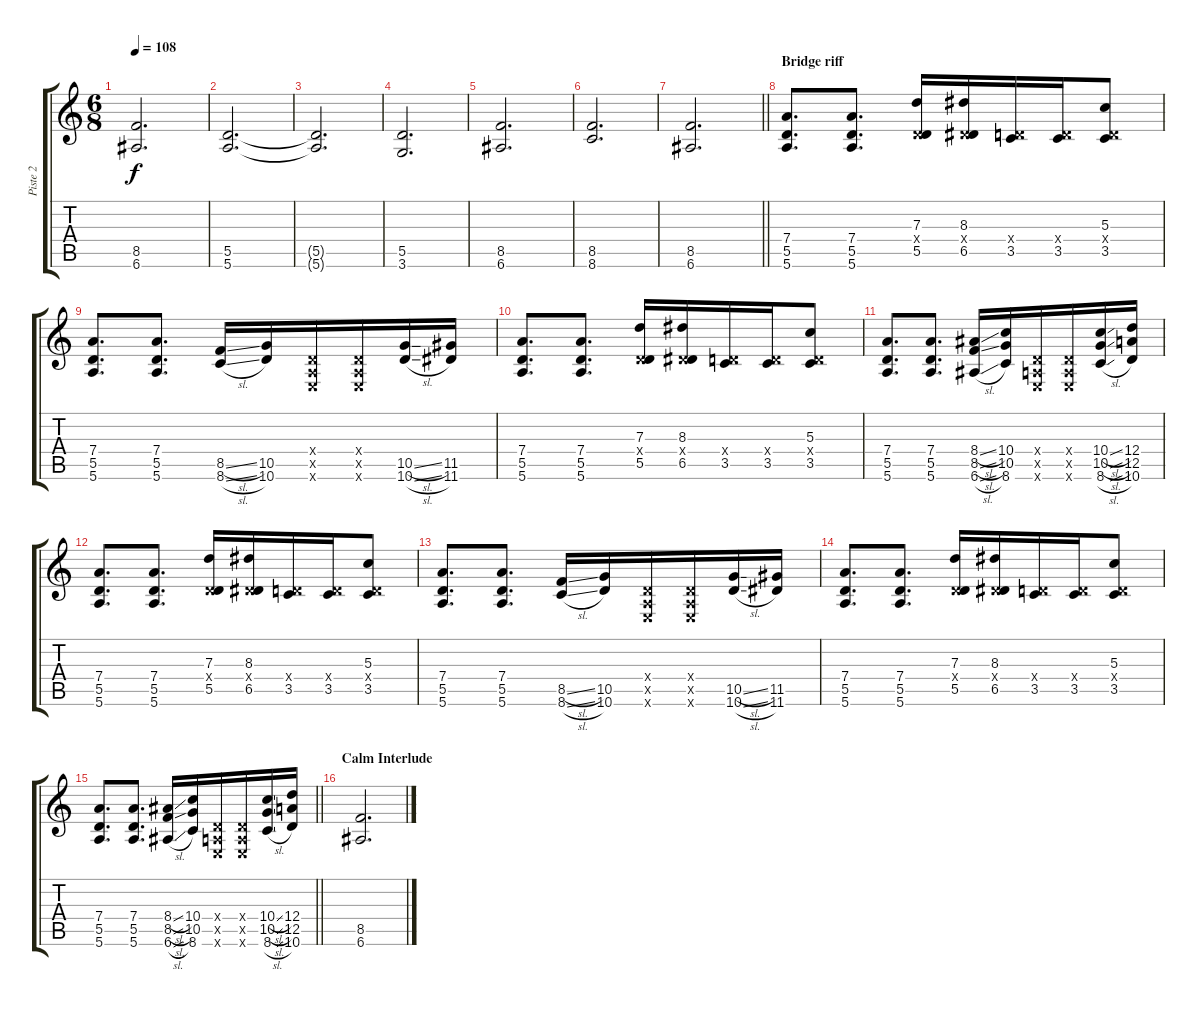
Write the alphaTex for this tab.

\track ("Piste 2" "Piste 2") {instrument overdrivenguitar}
\staff {score tabs}
\tuning (E4 B3 G3 D3 A2 E2) {hide}
\ts (6 8)
\tempo 108
\clef g2
\ks c
(8.5 6.6).2{d dy f} |
(5.5 5.6).2{d} |
(5.5{t} 5.6{t}).2{d} |
(5.5 3.6).2{d} |
(8.5 6.6).2{d} |
(8.5 8.6).2{d} |
\barLineRight lightlight
(8.5 6.6).2{d} |
\section ("" "Bridge riff")
(7.4 5.5 5.6).8{d volume 13} (7.4 5.5 5.6).8{d} (7.3 0.4{x} 5.5).16 (8.3 0.4{x} 6.5).16 (0.4{x} 3.5).16 (0.4{x} 3.5).16 (5.3 0.4{x} 3.5).8 |
(7.4 5.5 5.6).8{d} (7.4 5.5 5.6).8{d} (8.5{sl} 8.6{sl}).16 (10.5 10.6).16 (0.4{x} 0.5{x} 0.6{x}).16 (0.4{x} 0.5{x} 0.6{x}).16 (10.5{sl} 10.6{sl}).16 (11.5 11.6).16 |
(7.4 5.5 5.6).8{d} (7.4 5.5 5.6).8{d} (7.3 0.4{x} 5.5).16 (8.3 0.4{x} 6.5).16 (0.4{x} 3.5).16 (0.4{x} 3.5).16 (5.3 0.4{x} 3.5).8 |
(7.4 5.5 5.6).8{d} (7.4 5.5 5.6).8{d} (8.4{sl} 8.5{sl} 6.6{sl}).16 (10.4 10.5 8.6).16 (0.4{x} 0.5{x} 0.6{x}).16 (0.4{x} 0.5{x} 0.6{x}).16 (10.4{sl} 10.5{sl} 8.6{sl}).16 (12.4 12.5 10.6).16 |
(7.4 5.5 5.6).8{d} (7.4 5.5 5.6).8{d} (7.3 0.4{x} 5.5).16 (8.3 0.4{x} 6.5).16 (0.4{x} 3.5).16 (0.4{x} 3.5).16 (5.3 0.4{x} 3.5).8 |
(7.4 5.5 5.6).8{d} (7.4 5.5 5.6).8{d} (8.5{sl} 8.6{sl}).16 (10.5 10.6).16 (0.4{x} 0.5{x} 0.6{x}).16 (0.4{x} 0.5{x} 0.6{x}).16 (10.5{sl} 10.6{sl}).16 (11.5 11.6).16 |
(7.4 5.5 5.6).8{d} (7.4 5.5 5.6).8{d} (7.3 0.4{x} 5.5).16 (8.3 0.4{x} 6.5).16 (0.4{x} 3.5).16 (0.4{x} 3.5).16 (5.3 0.4{x} 3.5).8 |
\barLineRight lightlight
(7.4 5.5 5.6).8{d} (7.4 5.5 5.6).8{d} (8.4{sl} 8.5{sl} 6.6{sl}).16 (10.4 10.5 8.6).16 (0.4{x} 0.5{x} 0.6{x}).16 (0.4{x} 0.5{x} 0.6{x}).16 (10.4{sl} 10.5{sl} 8.6{sl}).16 (12.4 12.5 10.6).16 |
\section ("" "Calm Interlude")
(8.5 6.6).2{d volume 10 instrument electricguitarclean}
